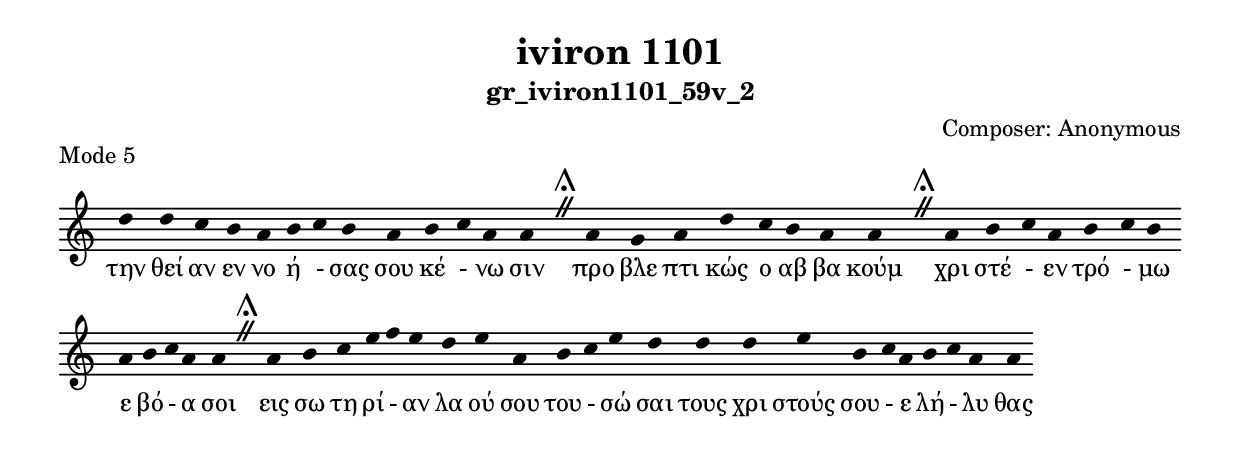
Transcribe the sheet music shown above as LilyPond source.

\include "gregorian.ly"

	\header {
 	  title = "iviron 1101"
	  subtitle = "gr_iviron1101_59v_2"
	  composer = "Composer: Αnonymous"
	  piece = "Mode 5"
	}

	chant = {
	  d''4 d''4 c''4 b'4 a'4 b'4 c''4 b'4 a'4 b'4 c''4 a'4 a'4 \divisioMaior
 a'4 g'4 a'4 d''4 c''4 b'4 a'4 a'4 \divisioMaior
 a'4 b'4 c''4 a'4 b'4 c''4 b'4 a'4 b'4 c''4 a'4 a'4 \divisioMaior
 a'4 b'4 c''4 e''4 f''4 e''4 d''4 e''4 a'4 b'4 c''4 e''4 d''4 d''4 d''4 e''4 b'4 c''4 a'4 b'4 c''4 a'4 a'4\finalis
	}

	verba = \lyricmode {την θεί αν εν νο ή - σας σου κέ - νω σιν 
προ βλε πτι κώς ο αβ βα κούμ 
χρι στέ - εν τρό - μω ε βό - α σοι 
εις σω τη ρί - αν λα ού σου του - σώ σαι τους χρι στούς σου - ε λή - λυ θας 
	}


	\score {
	  \new Staff <<
	  \new Voice = "melody" \chant
	  \new Lyrics = "one" \lyricsto melody \verba
	  >>
	  \layout {
	    \context {
	      \Staff
	      \remove "Time_signature_engraver"
	      \remove "Bar_engraver"
	    }
	    \context {
	      \Voice
	      \remove "Stem_engraver"
	    }
	  }
	}